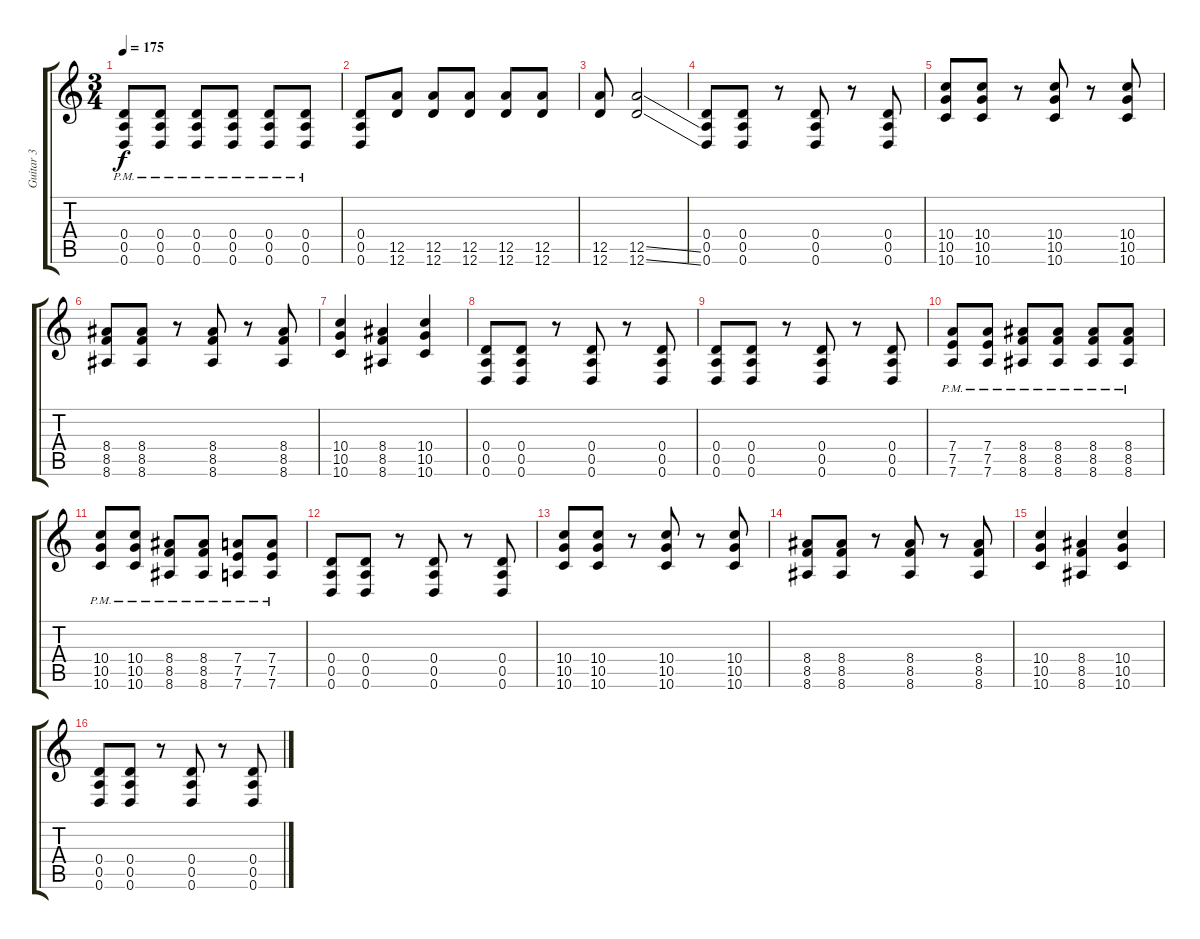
\track ("Guitar 3" "Guitar 3") {instrument distortionguitar}
\staff {score tabs}
\tuning (E4 B3 G3 D3 A2 D2) {hide}
\ts (3 4)
\tempo 175
\clef g2
\ks c
(0.4{pm} 0.5{pm} 0.6{pm}).8{dy f} (0.4{pm} 0.5{pm} 0.6{pm}).8 (0.4{pm} 0.5{pm} 0.6{pm}).8 (0.4{pm} 0.5{pm} 0.6{pm}).8 (0.4{pm} 0.5{pm} 0.6{pm}).8 (0.4{pm} 0.5{pm} 0.6{pm}).8 |
(0.4 0.5 0.6).8 (12.5 12.6).8 (12.5 12.6).8 (12.5 12.6).8 (12.5 12.6).8 (12.5 12.6).8 |
(12.5 12.6).8 (12.5{ss} 12.6{ss}).2 |
(0.4 0.5 0.6).8 (0.4 0.5 0.6).8 r.8 (0.4 0.5 0.6).8 r.8 (0.4 0.5 0.6).8 |
(10.4 10.5 10.6).8 (10.4 10.5 10.6).8 r.8 (10.4 10.5 10.6).8 r.8 (10.4 10.5 10.6).8 |
(8.4 8.5 8.6).8 (8.4 8.5 8.6).8 r.8 (8.4 8.5 8.6).8 r.8 (8.4 8.5 8.6).8 |
(10.4 10.5 10.6).4 (8.4 8.5 8.6).4 (10.4 10.5 10.6).4 |
(0.4 0.5 0.6).8 (0.4 0.5 0.6).8 r.8 (0.4 0.5 0.6).8 r.8 (0.4 0.5 0.6).8 |
(0.4 0.5 0.6).8 (0.4 0.5 0.6).8 r.8 (0.4 0.5 0.6).8 r.8 (0.4 0.5 0.6).8 |
(7.4{pm} 7.5{pm} 7.6{pm}).8 (7.4{pm} 7.5{pm} 7.6{pm}).8 (8.4{pm} 8.5{pm} 8.6{pm}).8 (8.4{pm} 8.5{pm} 8.6{pm}).8 (8.4{pm} 8.5{pm} 8.6{pm}).8 (8.4{pm} 8.5{pm} 8.6{pm}).8 |
(10.4{pm} 10.5{pm} 10.6{pm}).8 (10.4{pm} 10.5{pm} 10.6{pm}).8 (8.4{pm} 8.5{pm} 8.6{pm}).8 (8.4{pm} 8.5{pm} 8.6{pm}).8 (7.4{pm} 7.5{pm} 7.6{pm}).8 (7.4{pm} 7.5{pm} 7.6{pm}).8 |
(0.4 0.5 0.6).8 (0.4 0.5 0.6).8 r.8 (0.4 0.5 0.6).8 r.8 (0.4 0.5 0.6).8 |
(10.4 10.5 10.6).8 (10.4 10.5 10.6).8 r.8 (10.4 10.5 10.6).8 r.8 (10.4 10.5 10.6).8 |
(8.4 8.5 8.6).8 (8.4 8.5 8.6).8 r.8 (8.4 8.5 8.6).8 r.8 (8.4 8.5 8.6).8 |
(10.4 10.5 10.6).4 (8.4 8.5 8.6).4 (10.4 10.5 10.6).4 |
(0.4 0.5 0.6).8 (0.4 0.5 0.6).8 r.8 (0.4 0.5 0.6).8 r.8 (0.4 0.5 0.6).8
